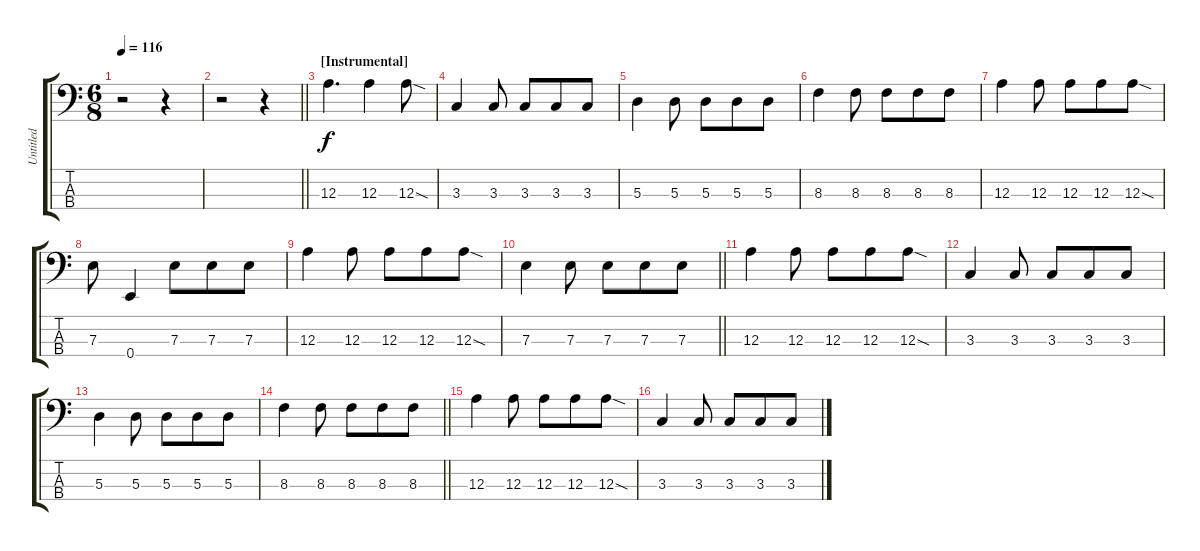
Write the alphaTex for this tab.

\track ("Untitled" "Untitled") {instrument electricbassfinger}
\staff {score tabs}
\tuning (G2 D2 A1 E1) {hide}
\ts (6 8)
\tempo 116
\clef f4
\ks c
r.2{dy f} r.4 |
\barLineRight lightlight
r.2 r.4 |
\section ("" "[Instrumental]")
12.3.4{d} 12.3.4 12.3{sod}.8 |
3.3.4 3.3.8 3.3.8 3.3.8 3.3.8 |
5.3.4 5.3.8 5.3.8 5.3.8 5.3.8 |
8.3.4 8.3.8 8.3.8 8.3.8 8.3.8 |
12.3.4 12.3.8 12.3.8 12.3.8 12.3{sod}.8 |
7.3.8 0.4.4 7.3.8 7.3.8 7.3.8 |
12.3.4 12.3.8 12.3.8 12.3.8 12.3{sod}.8 |
\barLineRight lightlight
7.3.4 7.3.8 7.3.8 7.3.8 7.3.8 |
12.3.4 12.3.8 12.3.8 12.3.8 12.3{sod}.8 |
3.3.4 3.3.8 3.3.8 3.3.8 3.3.8 |
5.3.4 5.3.8 5.3.8 5.3.8 5.3.8 |
\barLineRight lightlight
8.3.4 8.3.8 8.3.8 8.3.8 8.3.8 |
12.3.4 12.3.8 12.3.8 12.3.8 12.3{sod}.8 |
3.3.4 3.3.8 3.3.8 3.3.8 3.3.8
